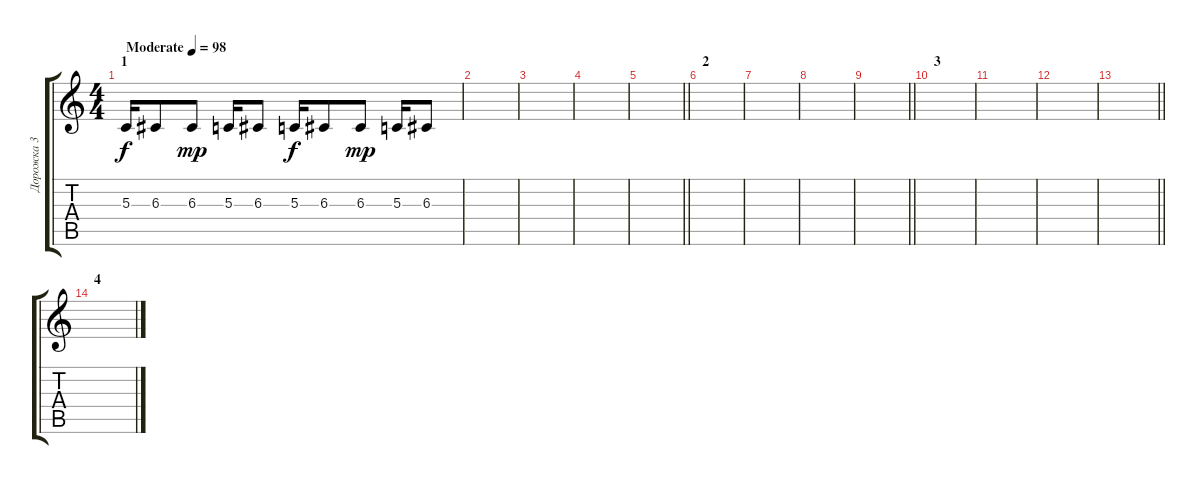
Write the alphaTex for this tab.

\track ("Дорожка 3" "Дорожка 3") {instrument lead6voice}
\staff {score tabs}
\tuning (E4 B3 G3 D3 A2 E2) {hide}
\ts (4 4)
\section ("" "1")
\tempo (98 "Moderate")
\clef g2
\ks c
5.3.16{dy f instrument lead6voice} 6.3.8 6.3.8{dy mp} 5.3.16 6.3.8 5.3.16{dy f} 6.3.8 6.3.8{dy mp} 5.3.16 6.3.8 |
|
|
|
\barLineRight lightlight
|
\section ("" "2")
|
|
|
\barLineRight lightlight
|
\section ("" "3")
|
|
|
\barLineRight lightlight
|
\section ("" "4")
